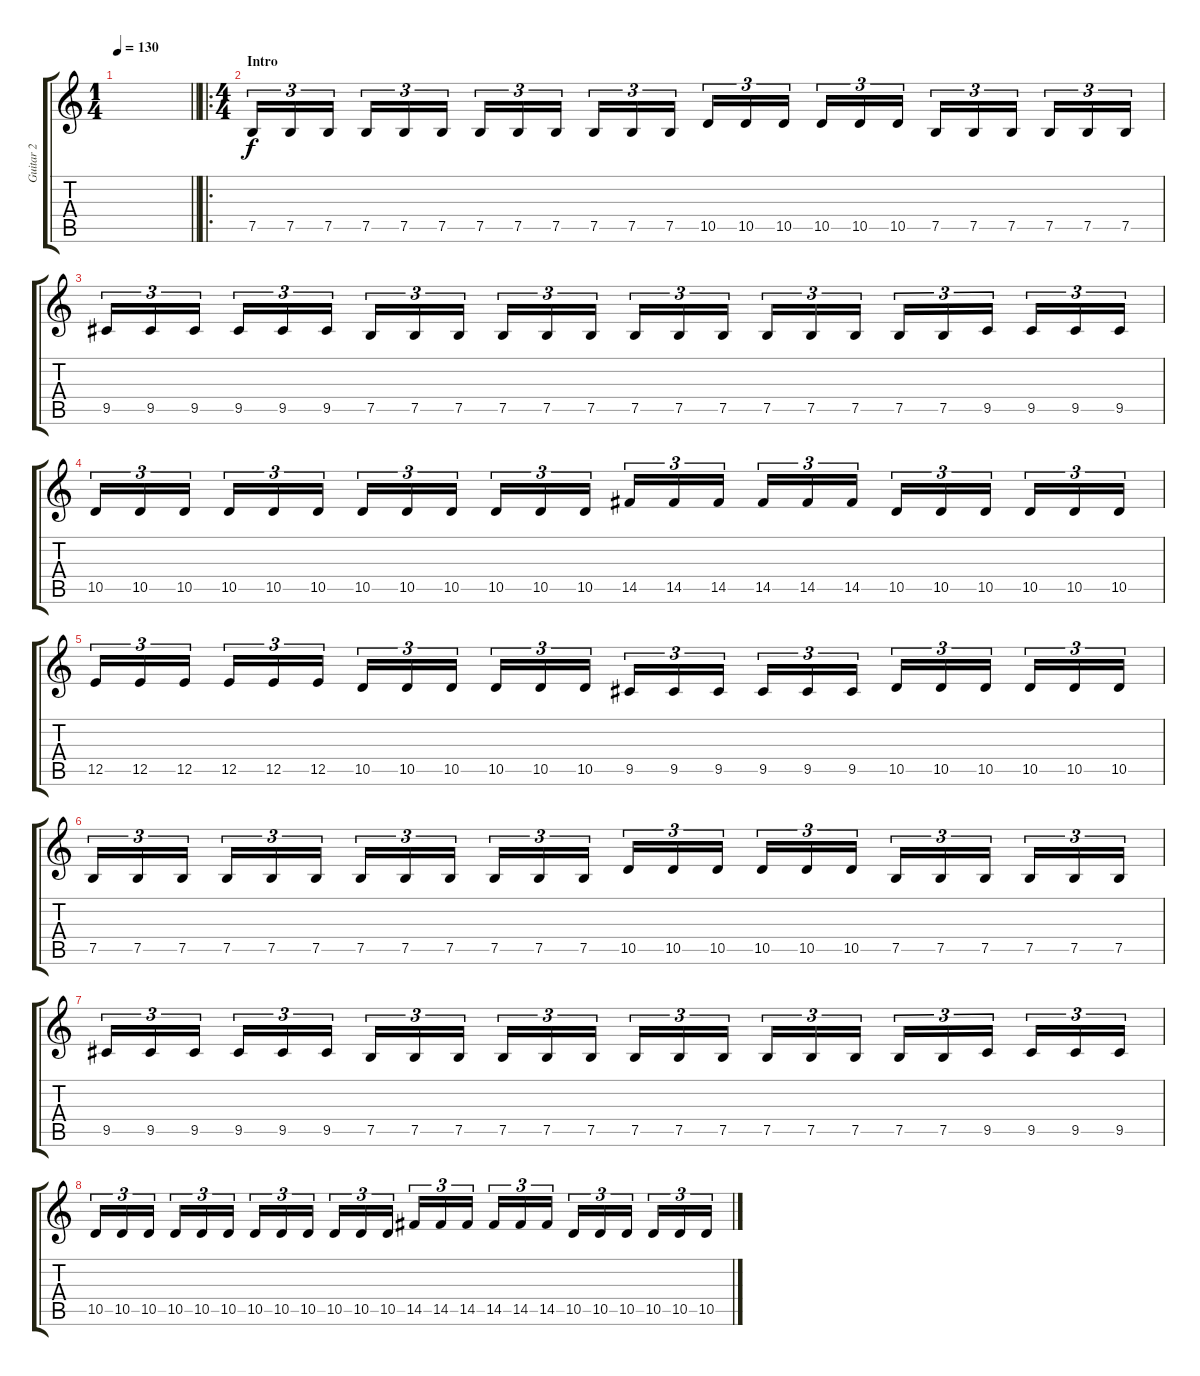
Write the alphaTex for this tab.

\track ("Guitar 2" "Guitar 2") {instrument distortionguitar}
\staff {score tabs}
\tuning (B3 Gb3 D3 A2 E2 B1) {hide}
\ts (1 4)
\tempo 130
\clef g2
\barLineRight lightlight
\ks c
|
\ro
\ts (4 4)
\section ("" "Intro")
7.5.16{tu (3 2)} 7.5.16{tu (3 2)} 7.5.16{tu (3 2)} 7.5.16{tu (3 2)} 7.5.16{tu (3 2)} 7.5.16{tu (3 2)} 7.5.16{tu (3 2)} 7.5.16{tu (3 2)} 7.5.16{tu (3 2)} 7.5.16{tu (3 2)} 7.5.16{tu (3 2)} 7.5.16{tu (3 2)} 10.5.16{tu (3 2)} 10.5.16{tu (3 2)} 10.5.16{tu (3 2)} 10.5.16{tu (3 2)} 10.5.16{tu (3 2)} 10.5.16{tu (3 2)} 7.5.16{tu (3 2)} 7.5.16{tu (3 2)} 7.5.16{tu (3 2)} 7.5.16{tu (3 2)} 7.5.16{tu (3 2)} 7.5.16{tu (3 2)} |
9.5.16{tu (3 2)} 9.5.16{tu (3 2)} 9.5.16{tu (3 2)} 9.5.16{tu (3 2)} 9.5.16{tu (3 2)} 9.5.16{tu (3 2)} 7.5.16{tu (3 2)} 7.5.16{tu (3 2)} 7.5.16{tu (3 2)} 7.5.16{tu (3 2)} 7.5.16{tu (3 2)} 7.5.16{tu (3 2)} 7.5.16{tu (3 2)} 7.5.16{tu (3 2)} 7.5.16{tu (3 2)} 7.5.16{tu (3 2)} 7.5.16{tu (3 2)} 7.5.16{tu (3 2)} 7.5.16{tu (3 2)} 7.5.16{tu (3 2)} 9.5.16{tu (3 2)} 9.5.16{tu (3 2)} 9.5.16{tu (3 2)} 9.5.16{tu (3 2)} |
10.5.16{tu (3 2)} 10.5.16{tu (3 2)} 10.5.16{tu (3 2)} 10.5.16{tu (3 2)} 10.5.16{tu (3 2)} 10.5.16{tu (3 2)} 10.5.16{tu (3 2)} 10.5.16{tu (3 2)} 10.5.16{tu (3 2)} 10.5.16{tu (3 2)} 10.5.16{tu (3 2)} 10.5.16{tu (3 2)} 14.5.16{tu (3 2)} 14.5.16{tu (3 2)} 14.5.16{tu (3 2)} 14.5.16{tu (3 2)} 14.5.16{tu (3 2)} 14.5.16{tu (3 2)} 10.5.16{tu (3 2)} 10.5.16{tu (3 2)} 10.5.16{tu (3 2)} 10.5.16{tu (3 2)} 10.5.16{tu (3 2)} 10.5.16{tu (3 2)} |
12.5.16{tu (3 2)} 12.5.16{tu (3 2)} 12.5.16{tu (3 2)} 12.5.16{tu (3 2)} 12.5.16{tu (3 2)} 12.5.16{tu (3 2)} 10.5.16{tu (3 2)} 10.5.16{tu (3 2)} 10.5.16{tu (3 2)} 10.5.16{tu (3 2)} 10.5.16{tu (3 2)} 10.5.16{tu (3 2)} 9.5.16{tu (3 2)} 9.5.16{tu (3 2)} 9.5.16{tu (3 2)} 9.5.16{tu (3 2)} 9.5.16{tu (3 2)} 9.5.16{tu (3 2)} 10.5.16{tu (3 2)} 10.5.16{tu (3 2)} 10.5.16{tu (3 2)} 10.5.16{tu (3 2)} 10.5.16{tu (3 2)} 10.5.16{tu (3 2)} |
7.5.16{tu (3 2)} 7.5.16{tu (3 2)} 7.5.16{tu (3 2)} 7.5.16{tu (3 2)} 7.5.16{tu (3 2)} 7.5.16{tu (3 2)} 7.5.16{tu (3 2)} 7.5.16{tu (3 2)} 7.5.16{tu (3 2)} 7.5.16{tu (3 2)} 7.5.16{tu (3 2)} 7.5.16{tu (3 2)} 10.5.16{tu (3 2)} 10.5.16{tu (3 2)} 10.5.16{tu (3 2)} 10.5.16{tu (3 2)} 10.5.16{tu (3 2)} 10.5.16{tu (3 2)} 7.5.16{tu (3 2)} 7.5.16{tu (3 2)} 7.5.16{tu (3 2)} 7.5.16{tu (3 2)} 7.5.16{tu (3 2)} 7.5.16{tu (3 2)} |
9.5.16{tu (3 2)} 9.5.16{tu (3 2)} 9.5.16{tu (3 2)} 9.5.16{tu (3 2)} 9.5.16{tu (3 2)} 9.5.16{tu (3 2)} 7.5.16{tu (3 2)} 7.5.16{tu (3 2)} 7.5.16{tu (3 2)} 7.5.16{tu (3 2)} 7.5.16{tu (3 2)} 7.5.16{tu (3 2)} 7.5.16{tu (3 2)} 7.5.16{tu (3 2)} 7.5.16{tu (3 2)} 7.5.16{tu (3 2)} 7.5.16{tu (3 2)} 7.5.16{tu (3 2)} 7.5.16{tu (3 2)} 7.5.16{tu (3 2)} 9.5.16{tu (3 2)} 9.5.16{tu (3 2)} 9.5.16{tu (3 2)} 9.5.16{tu (3 2)} |
10.5.16{tu (3 2)} 10.5.16{tu (3 2)} 10.5.16{tu (3 2)} 10.5.16{tu (3 2)} 10.5.16{tu (3 2)} 10.5.16{tu (3 2)} 10.5.16{tu (3 2)} 10.5.16{tu (3 2)} 10.5.16{tu (3 2)} 10.5.16{tu (3 2)} 10.5.16{tu (3 2)} 10.5.16{tu (3 2)} 14.5.16{tu (3 2)} 14.5.16{tu (3 2)} 14.5.16{tu (3 2)} 14.5.16{tu (3 2)} 14.5.16{tu (3 2)} 14.5.16{tu (3 2)} 10.5.16{tu (3 2)} 10.5.16{tu (3 2)} 10.5.16{tu (3 2)} 10.5.16{tu (3 2)} 10.5.16{tu (3 2)} 10.5.16{tu (3 2)}
